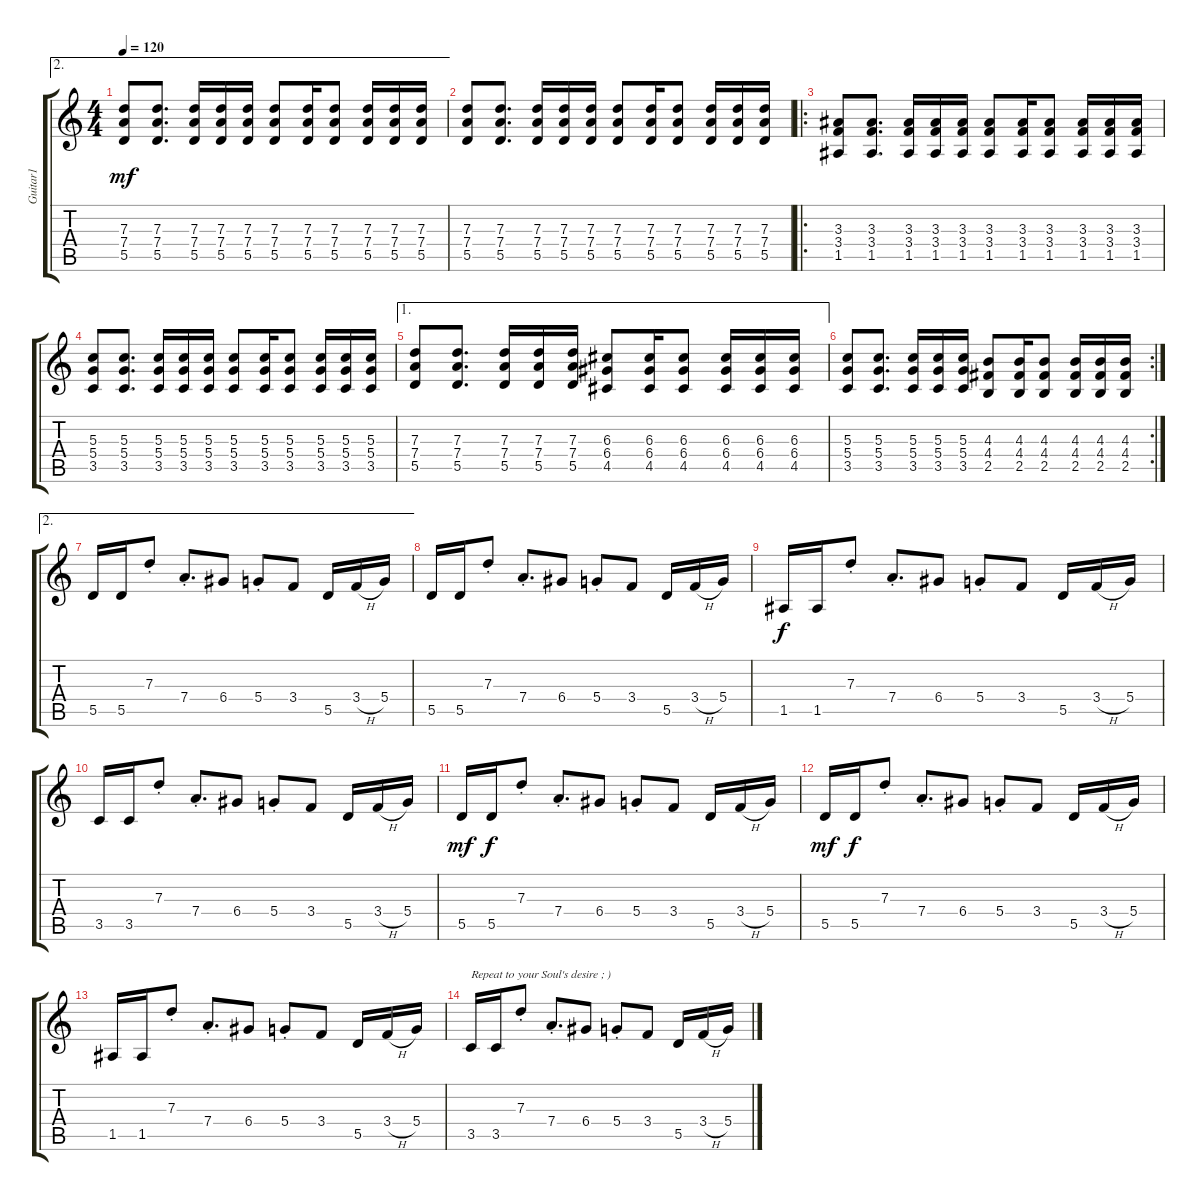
\track ("Guitar1" "Guitar1") {instrument distortionguitar}
\staff {score tabs}
\tuning (E4 B3 G3 D3 A2 E2) {hide}
\ae 2
\ts (4 4)
\tempo 120
\clef g2
\ks c
(7.3 7.4 5.5).8{dy mf} (7.3 7.4 5.5).8{d} (7.3 7.4 5.5).16 (7.3 7.4 5.5).16 (7.3 7.4 5.5).16 (7.3 7.4 5.5).8 (7.3 7.4 5.5).16 (7.3 7.4 5.5).8 (7.3 7.4 5.5).16 (7.3 7.4 5.5).16 (7.3 7.4 5.5).16 |
(7.3 7.4 5.5).8 (7.3 7.4 5.5).8{d} (7.3 7.4 5.5).16 (7.3 7.4 5.5).16 (7.3 7.4 5.5).16 (7.3 7.4 5.5).8 (7.3 7.4 5.5).16 (7.3 7.4 5.5).8 (7.3 7.4 5.5).16 (7.3 7.4 5.5).16 (7.3 7.4 5.5).16 |
\ro
(3.3 3.4 1.5).8 (3.3 3.4 1.5).8{d} (3.3 3.4 1.5).16 (3.3 3.4 1.5).16 (3.3 3.4 1.5).16 (3.3 3.4 1.5).8 (3.3 3.4 1.5).16 (3.3 3.4 1.5).8 (3.3 3.4 1.5).16 (3.3 3.4 1.5).16 (3.3 3.4 1.5).16 |
(5.3 5.4 3.5).8 (5.3 5.4 3.5).8{d} (5.3 5.4 3.5).16 (5.3 5.4 3.5).16 (5.3 5.4 3.5).16 (5.3 5.4 3.5).8 (5.3 5.4 3.5).16 (5.3 5.4 3.5).8 (5.3 5.4 3.5).16 (5.3 5.4 3.5).16 (5.3 5.4 3.5).16 |
\ae 1
(7.3 7.4 5.5).8 (7.3 7.4 5.5).8{d} (7.3 7.4 5.5).16 (7.3 7.4 5.5).16 (7.3 7.4 5.5).16 (6.3 6.4 4.5).8 (6.3 6.4 4.5).16 (6.3 6.4 4.5).8 (6.3 6.4 4.5).16 (6.3 6.4 4.5).16 (6.3 6.4 4.5).16 |
\rc 2
(5.3 5.4 3.5).8 (5.3 5.4 3.5).8{d} (5.3 5.4 3.5).16 (5.3 5.4 3.5).16 (5.3 5.4 3.5).16 (4.3 4.4 2.5).8 (4.3 4.4 2.5).16 (4.3 4.4 2.5).8 (4.3 4.4 2.5).16 (4.3 4.4 2.5).16 (4.3 4.4 2.5).16 |
\ae 2
5.5.16 5.5.16 7.3{st}.8 7.4{st}.8{d} 6.4.8 5.4{st}.8 3.4.8 5.5.16 3.4{h}.16 5.4.16 |
5.5.16 5.5.16 7.3{st}.8 7.4{st}.8{d} 6.4.8 5.4{st}.8 3.4.8 5.5.16 3.4{h}.16 5.4.16 |
1.5.16{dy f} 1.5.16 7.3{st}.8 7.4{st}.8{d} 6.4.8 5.4{st}.8 3.4.8 5.5.16 3.4{h}.16 5.4.16 |
3.5.16 3.5.16 7.3{st}.8 7.4{st}.8{d} 6.4.8 5.4{st}.8 3.4.8 5.5.16 3.4{h}.16 5.4.16 |
5.5.16{dy mf} 5.5.16{dy f} 7.3{st}.8 7.4{st}.8{d} 6.4.8 5.4{st}.8 3.4.8 5.5.16 3.4{h}.16 5.4.16 |
5.5.16{dy mf} 5.5.16{dy f} 7.3{st}.8 7.4{st}.8{d} 6.4.8 5.4{st}.8 3.4.8 5.5.16 3.4{h}.16 5.4.16 |
1.5.16 1.5.16 7.3{st}.8 7.4{st}.8{d} 6.4.8 5.4{st}.8 3.4.8 5.5.16 3.4{h}.16 5.4.16 |
3.5.16{txt "Repeat to your Soul's desire ; )"} 3.5.16 7.3{st}.8 7.4{st}.8{d} 6.4.8 5.4{st}.8 3.4.8 5.5.16 3.4{h}.16 5.4.16
